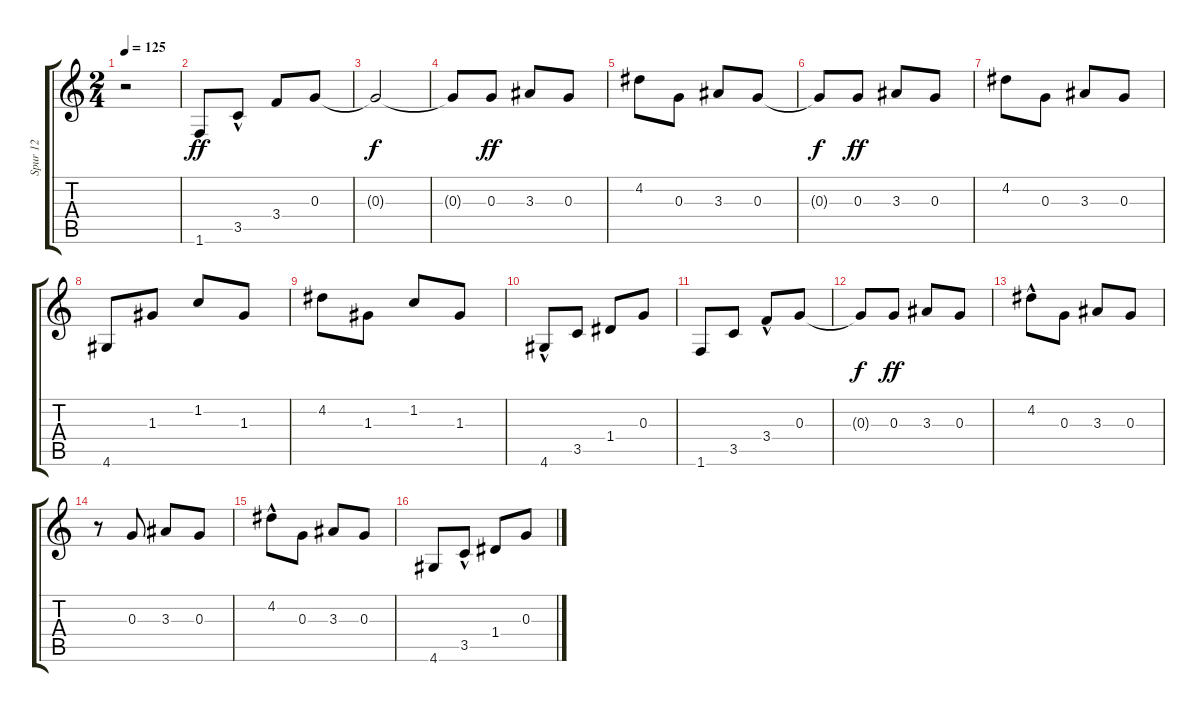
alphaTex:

\track ("Spur 12" "Spur 12") {instrument electricguitarclean}
\staff {score tabs}
\tuning (E4 B3 G3 D3 A2 E2) {hide}
\ts (2 4)
\tempo 125
\clef g2
\ks c
r.2{dy ff} |
1.6.8 3.5{hac}.8 3.4.8 0.3.8 |
0.3{t}.2{dy f} |
0.3{t}.8 0.3.8{dy ff} 3.3.8 0.3.8 |
4.2.8 0.3.8 3.3.8 0.3.8 |
0.3{t}.8{dy f} 0.3.8{dy ff} 3.3.8 0.3.8 |
4.2.8 0.3.8 3.3.8 0.3.8 |
4.6.8 1.3.8 1.2.8 1.3.8 |
4.2.8 1.3.8 1.2.8 1.3.8 |
4.6{hac}.8 3.5.8 1.4.8 0.3.8 |
1.6.8 3.5.8 3.4{hac}.8 0.3.8 |
0.3{t}.8{dy f} 0.3.8{dy ff} 3.3.8 0.3.8 |
4.2{hac}.8 0.3.8 3.3.8 0.3.8 |
r.8 0.3.8 3.3.8 0.3.8 |
4.2{hac}.8 0.3.8 3.3.8 0.3.8 |
4.6.8 3.5{hac}.8 1.4.8 0.3.8
